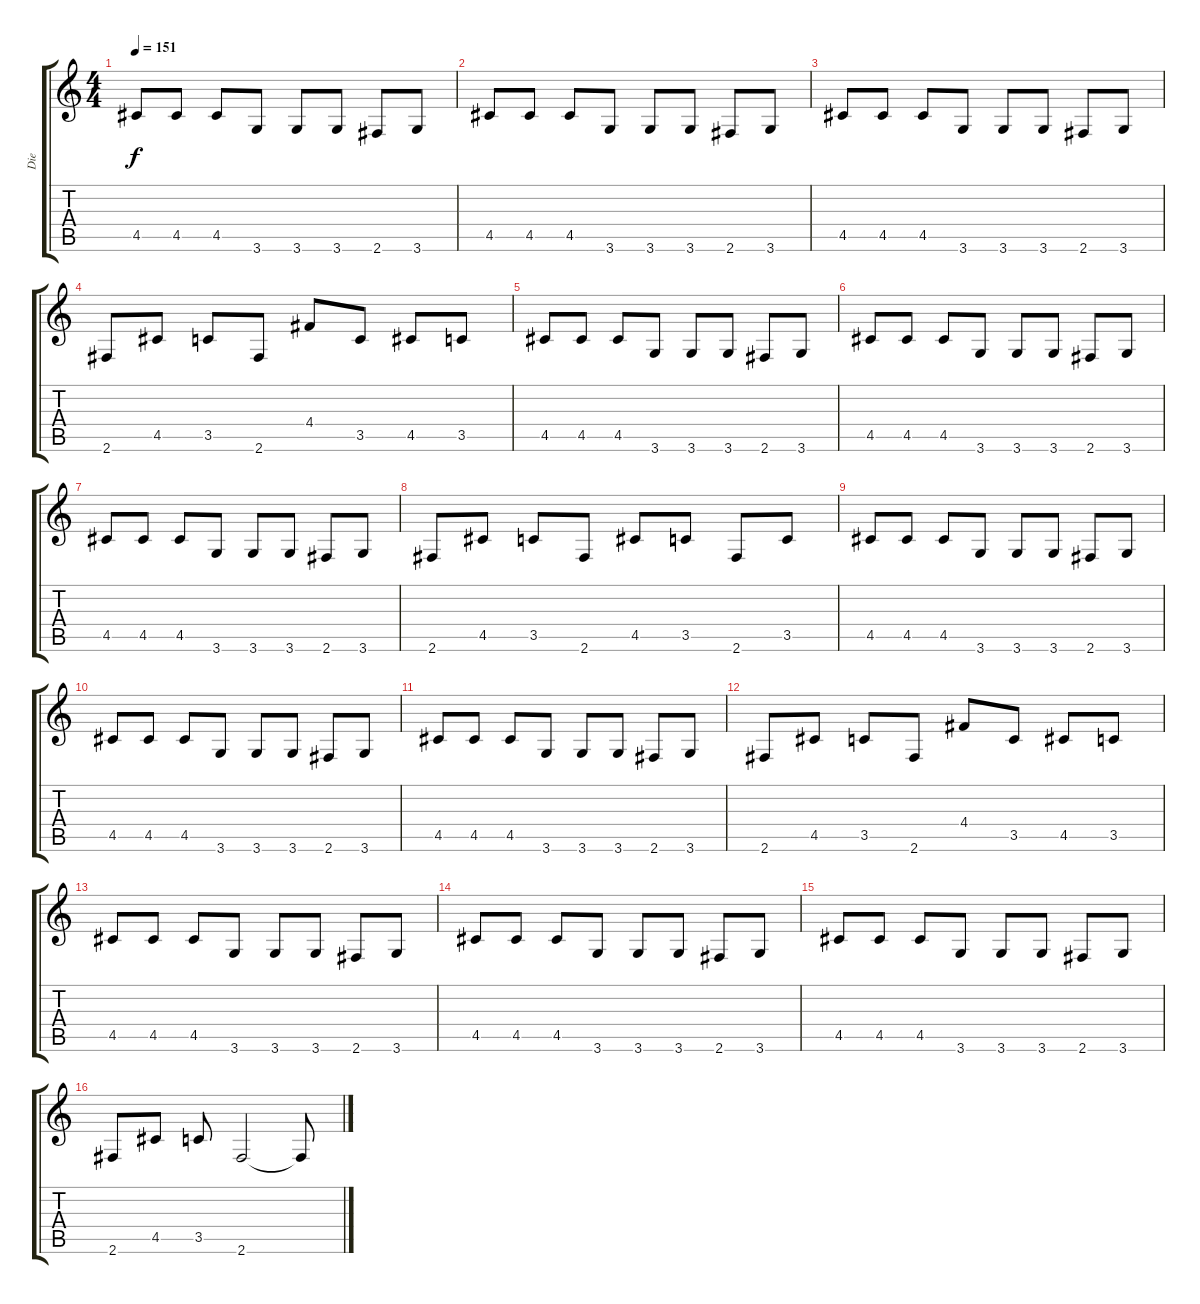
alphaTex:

\track ("Die" "Die") {instrument electricguitarclean}
\staff {score tabs}
\tuning (E4 B3 G3 D3 A2 E2) {hide}
\ts (4 4)
\tempo 151
\clef g2
\ks c
4.5.8{dy f} 4.5.8 4.5.8 3.6.8 3.6.8 3.6.8 2.6.8 3.6.8 |
4.5.8 4.5.8 4.5.8 3.6.8 3.6.8 3.6.8 2.6.8 3.6.8 |
4.5.8 4.5.8 4.5.8 3.6.8 3.6.8 3.6.8 2.6.8 3.6.8 |
2.6.8 4.5.8 3.5.8 2.6.8 4.4.8 3.5.8 4.5.8 3.5.8 |
4.5.8 4.5.8 4.5.8 3.6.8 3.6.8 3.6.8 2.6.8 3.6.8 |
4.5.8 4.5.8 4.5.8 3.6.8 3.6.8 3.6.8 2.6.8 3.6.8 |
4.5.8 4.5.8 4.5.8 3.6.8 3.6.8 3.6.8 2.6.8 3.6.8 |
2.6.8 4.5.8 3.5.8 2.6.8 4.5.8 3.5.8 2.6.8 3.5.8 |
4.5.8 4.5.8 4.5.8 3.6.8 3.6.8 3.6.8 2.6.8 3.6.8 |
4.5.8 4.5.8 4.5.8 3.6.8 3.6.8 3.6.8 2.6.8 3.6.8 |
4.5.8 4.5.8 4.5.8 3.6.8 3.6.8 3.6.8 2.6.8 3.6.8 |
2.6.8 4.5.8 3.5.8 2.6.8 4.4.8 3.5.8 4.5.8 3.5.8 |
4.5.8 4.5.8 4.5.8 3.6.8 3.6.8 3.6.8 2.6.8 3.6.8 |
4.5.8 4.5.8 4.5.8 3.6.8 3.6.8 3.6.8 2.6.8 3.6.8 |
4.5.8 4.5.8 4.5.8 3.6.8 3.6.8 3.6.8 2.6.8 3.6.8 |
2.6.8 4.5.8 3.5.8 2.6.2 2.6{t}.8
